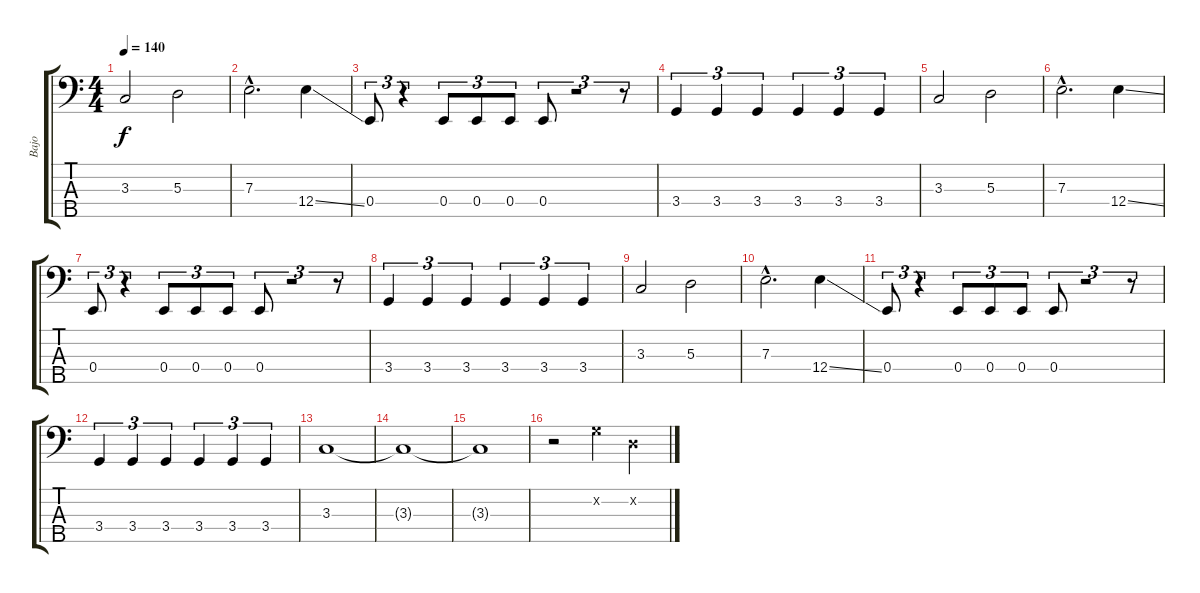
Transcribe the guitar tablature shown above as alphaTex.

\track ("Bajo" "Bajo") {instrument electricbasspick}
\staff {score tabs}
\tuning (G2 D2 A1 E1 B0) {hide}
\ts (4 4)
\tempo 140
\clef f4
\ks c
3.3.2{dy f} 5.3.2 |
7.3{hac}.2{d} 12.4{ss}.4 |
0.4.8{tu (3 2)} r.4{tu (3 2)} 0.4.8{tu (3 2)} 0.4.8{tu (3 2)} 0.4.8{tu (3 2)} 0.4.8{tu (3 2)} r.2{tu (3 2)} r.8{tu (3 2)} |
3.4.4{tu (3 2)} 3.4.4{tu (3 2)} 3.4.4{tu (3 2)} 3.4.4{tu (3 2)} 3.4.4{tu (3 2)} 3.4.4{tu (3 2)} |
3.3.2 5.3.2 |
7.3{hac}.2{d} 12.4{ss}.4 |
0.4.8{tu (3 2)} r.4{tu (3 2)} 0.4.8{tu (3 2)} 0.4.8{tu (3 2)} 0.4.8{tu (3 2)} 0.4.8{tu (3 2)} r.2{tu (3 2)} r.8{tu (3 2)} |
3.4.4{tu (3 2)} 3.4.4{tu (3 2)} 3.4.4{tu (3 2)} 3.4.4{tu (3 2)} 3.4.4{tu (3 2)} 3.4.4{tu (3 2)} |
3.3.2 5.3.2 |
7.3{hac}.2{d} 12.4{ss}.4 |
0.4.8{tu (3 2)} r.4{tu (3 2)} 0.4.8{tu (3 2)} 0.4.8{tu (3 2)} 0.4.8{tu (3 2)} 0.4.8{tu (3 2)} r.2{tu (3 2)} r.8{tu (3 2)} |
3.4.4{tu (3 2)} 3.4.4{tu (3 2)} 3.4.4{tu (3 2)} 3.4.4{tu (3 2)} 3.4.4{tu (3 2)} 3.4.4{tu (3 2)} |
3.3.1 |
3.3{t}.1 |
3.3{t}.1 |
r.2 5.2{x}.4 0.2{x}.4
